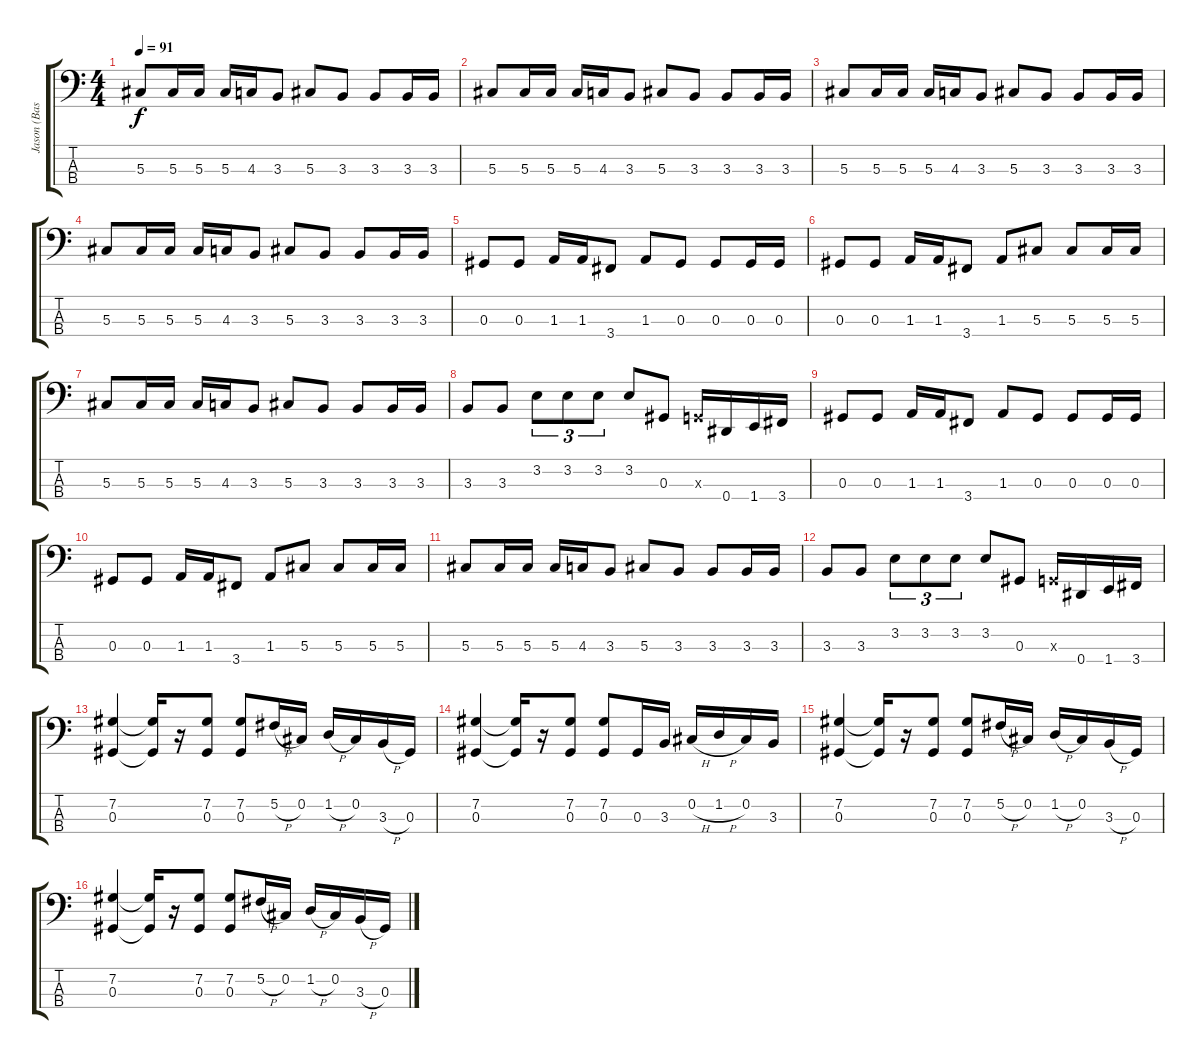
\track ("Jason (Bass)" "Jason (Bas") {instrument electricbassfinger}
\staff {score tabs}
\tuning (Gb2 Db2 Ab1 Eb1) {hide}
\ts (4 4)
\tempo 91
\clef f4
\ks c
5.3.8{dy f} 5.3.16 5.3.16 5.3.16 4.3.16 3.3.8 5.3.8 3.3.8 3.3.8 3.3.16 3.3.16 |
5.3.8 5.3.16 5.3.16 5.3.16 4.3.16 3.3.8 5.3.8 3.3.8 3.3.8 3.3.16 3.3.16 |
5.3.8 5.3.16 5.3.16 5.3.16 4.3.16 3.3.8 5.3.8 3.3.8 3.3.8 3.3.16 3.3.16 |
5.3.8 5.3.16 5.3.16 5.3.16 4.3.16 3.3.8 5.3.8 3.3.8 3.3.8 3.3.16 3.3.16 |
0.3.8 0.3.8 1.3.16 1.3.16 3.4.8 1.3.8 0.3.8 0.3.8 0.3.16 0.3.16 |
0.3.8 0.3.8 1.3.16 1.3.16 3.4.8 1.3.8 5.3.8 5.3.8 5.3.16 5.3.16 |
5.3.8 5.3.16 5.3.16 5.3.16 4.3.16 3.3.8 5.3.8 3.3.8 3.3.8 3.3.16 3.3.16 |
3.3.8 3.3.8 3.2.8{tu (3 2)} 3.2.8{tu (3 2)} 3.2.8{tu (3 2)} 3.2.8 0.3.8 -1.3{x}.16 0.4.16 1.4.16 3.4.16 |
0.3.8 0.3.8 1.3.16 1.3.16 3.4.8 1.3.8 0.3.8 0.3.8 0.3.16 0.3.16 |
0.3.8 0.3.8 1.3.16 1.3.16 3.4.8 1.3.8 5.3.8 5.3.8 5.3.16 5.3.16 |
5.3.8 5.3.16 5.3.16 5.3.16 4.3.16 3.3.8 5.3.8 3.3.8 3.3.8 3.3.16 3.3.16 |
3.3.8 3.3.8 3.2.8{tu (3 2)} 3.2.8{tu (3 2)} 3.2.8{tu (3 2)} 3.2.8 0.3.8 -1.3{x}.16 0.4.16 1.4.16 3.4.16 |
(7.2 0.3).4 (7.2{t} 0.3{t}).16 r.16 (7.2 0.3).8 (7.2 0.3).8 5.2{h}.16 0.2.16 1.2{h}.16 0.2.16 3.3{h}.16 0.3.16 |
(7.2 0.3).4 (7.2{t} 0.3{t}).16 r.16 (7.2 0.3).8 (7.2 0.3).8 0.3.16 3.3.16 0.2{h}.16 1.2{h}.16 0.2.16 3.3.16 |
(7.2 0.3).4 (7.2{t} 0.3{t}).16 r.16 (7.2 0.3).8 (7.2 0.3).8 5.2{h}.16 0.2.16 1.2{h}.16 0.2.16 3.3{h}.16 0.3.16 |
(7.2 0.3).4 (7.2{t} 0.3{t}).16 r.16 (7.2 0.3).8 (7.2 0.3).8 5.2{h}.16 0.2.16 1.2{h}.16 0.2.16 3.3{h}.16 0.3.16
